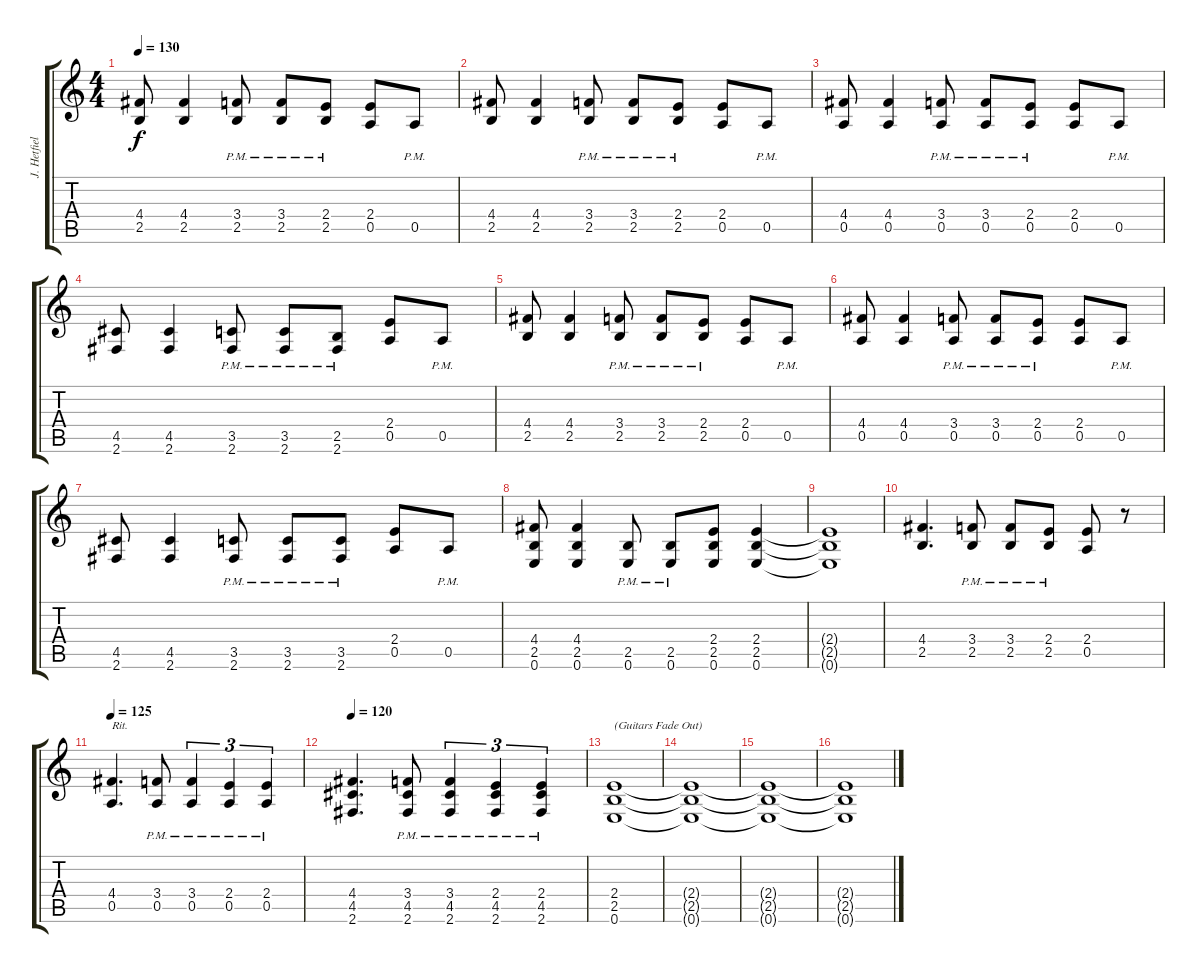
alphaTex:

\track ("J. Hetfield (Rhythm)" "J. Hetfiel") {instrument distortionguitar}
\staff {score tabs}
\tuning (E4 B3 G3 D3 A2 E2) {hide}
\ts (4 4)
\tempo 130
\clef g2
\ks c
(4.4 2.5).8{dy f} (4.4 2.5).4 (3.4{pm} 2.5{pm}).8 (3.4{pm} 2.5{pm}).8 (2.4{pm} 2.5{pm}).8 (2.4 0.5).8 0.5{pm}.8 |
(4.4 2.5).8 (4.4 2.5).4 (3.4{pm} 2.5{pm}).8 (3.4{pm} 2.5{pm}).8 (2.4{pm} 2.5{pm}).8 (2.4 0.5).8 0.5{pm}.8 |
(4.4 0.5).8 (4.4 0.5).4 (3.4{pm} 0.5{pm}).8 (3.4{pm} 0.5{pm}).8 (2.4{pm} 0.5{pm}).8 (2.4 0.5).8 0.5{pm}.8 |
(4.5 2.6).8 (4.5 2.6).4 (3.5{pm} 2.6{pm}).8 (3.5{pm} 2.6{pm}).8 (2.5{pm} 2.6{pm}).8 (2.4 0.5).8 0.5{pm}.8 |
(4.4 2.5).8 (4.4 2.5).4 (3.4{pm} 2.5{pm}).8 (3.4{pm} 2.5{pm}).8 (2.4{pm} 2.5{pm}).8 (2.4 0.5).8 0.5{pm}.8 |
(4.4 0.5).8 (4.4 0.5).4 (3.4{pm} 0.5{pm}).8 (3.4{pm} 0.5{pm}).8 (2.4{pm} 0.5{pm}).8 (2.4 0.5).8 0.5{pm}.8 |
(4.5 2.6).8 (4.5 2.6).4 (3.5{pm} 2.6{pm}).8 (3.5{pm} 2.6{pm}).8 (3.5{pm} 2.6{pm}).8 (2.4 0.5).8 0.5{pm}.8 |
(4.4 2.5 0.6).8 (4.4 2.5 0.6).4 (2.5{pm} 0.6{pm}).8 (2.5{pm} 0.6{pm}).8 (2.4 2.5 0.6).8 (2.4 2.5 0.6).4 |
(2.4{t} 2.5{t} 0.6{t}).1 |
(4.4 2.5).4{d} (3.4{pm} 2.5{pm}).8 (3.4{pm} 2.5{pm}).8 (2.4{pm} 2.5{pm}).8 (2.4 0.5).8 r.8 |
\tempo 125
(4.4 0.5).4{d txt "Rit."} (3.4{pm} 0.5{pm}).8 (3.4{pm} 0.5{pm}).4{tu (3 2)} (2.4{pm} 0.5{pm}).4{tu (3 2)} (2.4{pm} 0.5{pm}).4{tu (3 2)} |
\tempo 120
(4.4 4.5 2.6).4{d} (3.4{pm} 4.5{pm} 2.6{pm}).8 (3.4{pm} 4.5{pm} 2.6{pm}).4{tu (3 2)} (2.4{pm} 4.5{pm} 2.6{pm}).4{tu (3 2)} (2.4{pm} 4.5{pm} 2.6{pm}).4{tu (3 2)} |
(2.4 2.5 0.6).1{txt "(Guitars Fade Out)"} |
(2.4{t} 2.5{t} 0.6{t}).1 |
(2.4{t} 2.5{t} 0.6{t}).1 |
(2.4{t} 2.5{t} 0.6{t}).1
